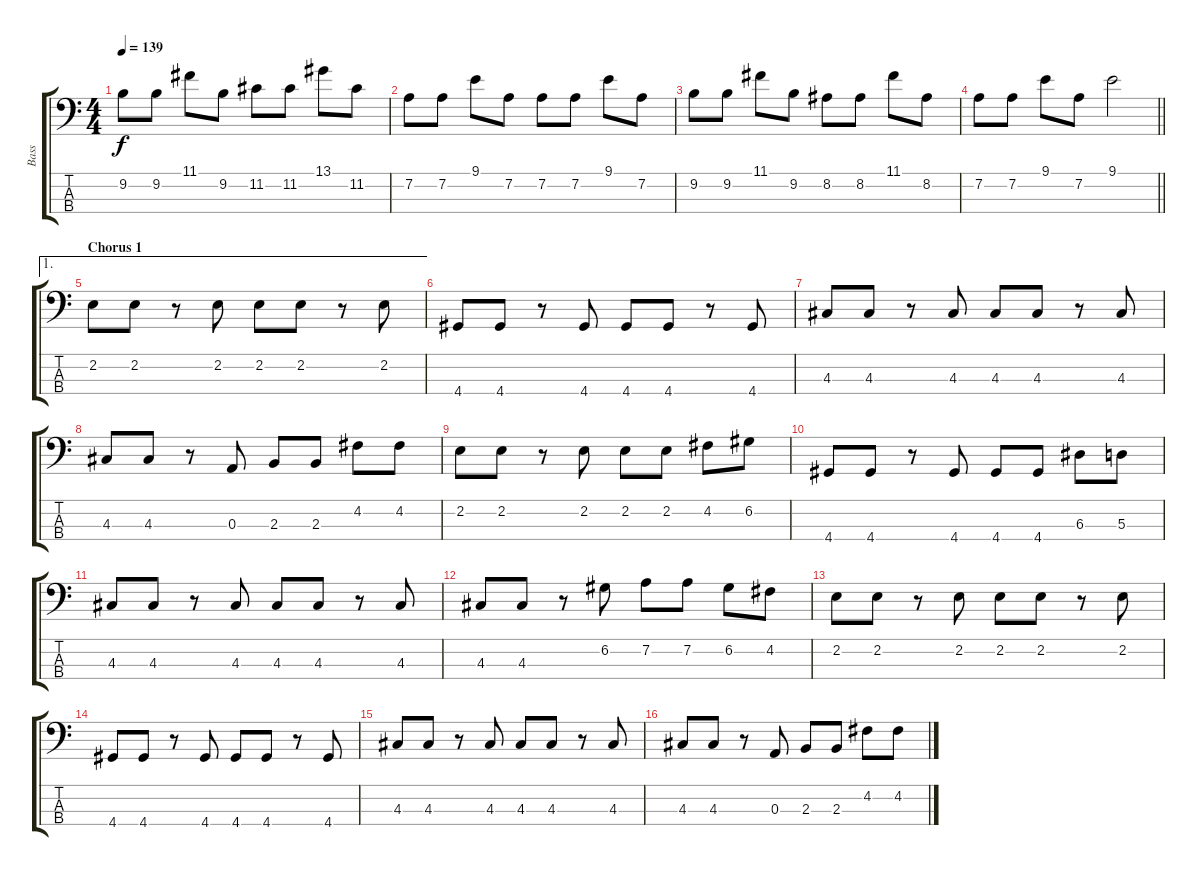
\track ("Bass" "Bass") {instrument electricbassfinger}
\staff {score tabs}
\tuning (G2 D2 A1 E1) {hide}
\ts (4 4)
\tempo 139
\clef f4
\ks c
9.2.8{dy f} 9.2.8 11.1.8 9.2.8 11.2.8 11.2.8 13.1.8 11.2.8 |
7.2.8 7.2.8 9.1.8 7.2.8 7.2.8 7.2.8 9.1.8 7.2.8 |
9.2.8 9.2.8 11.1.8 9.2.8 8.2.8 8.2.8 11.1.8 8.2.8 |
\barLineRight lightlight
7.2.8 7.2.8 9.1.8 7.2.8 9.1.2 |
\ae 1
\section ("" "Chorus 1")
2.2.8 2.2.8 r.8 2.2.8 2.2.8 2.2.8 r.8 2.2.8 |
4.4.8 4.4.8 r.8 4.4.8 4.4.8 4.4.8 r.8 4.4.8 |
4.3.8 4.3.8 r.8 4.3.8 4.3.8 4.3.8 r.8 4.3.8 |
4.3.8 4.3.8 r.8 0.3.8 2.3.8 2.3.8 4.2.8 4.2.8 |
2.2.8 2.2.8 r.8 2.2.8 2.2.8 2.2.8 4.2.8 6.2.8 |
4.4.8 4.4.8 r.8 4.4.8 4.4.8 4.4.8 6.3.8 5.3.8 |
4.3.8 4.3.8 r.8 4.3.8 4.3.8 4.3.8 r.8 4.3.8 |
4.3.8 4.3.8 r.8 6.2.8 7.2.8 7.2.8 6.2.8 4.2.8 |
2.2.8 2.2.8 r.8 2.2.8 2.2.8 2.2.8 r.8 2.2.8 |
4.4.8 4.4.8 r.8 4.4.8 4.4.8 4.4.8 r.8 4.4.8 |
4.3.8 4.3.8 r.8 4.3.8 4.3.8 4.3.8 r.8 4.3.8 |
4.3.8 4.3.8 r.8 0.3.8 2.3.8 2.3.8 4.2.8 4.2.8
